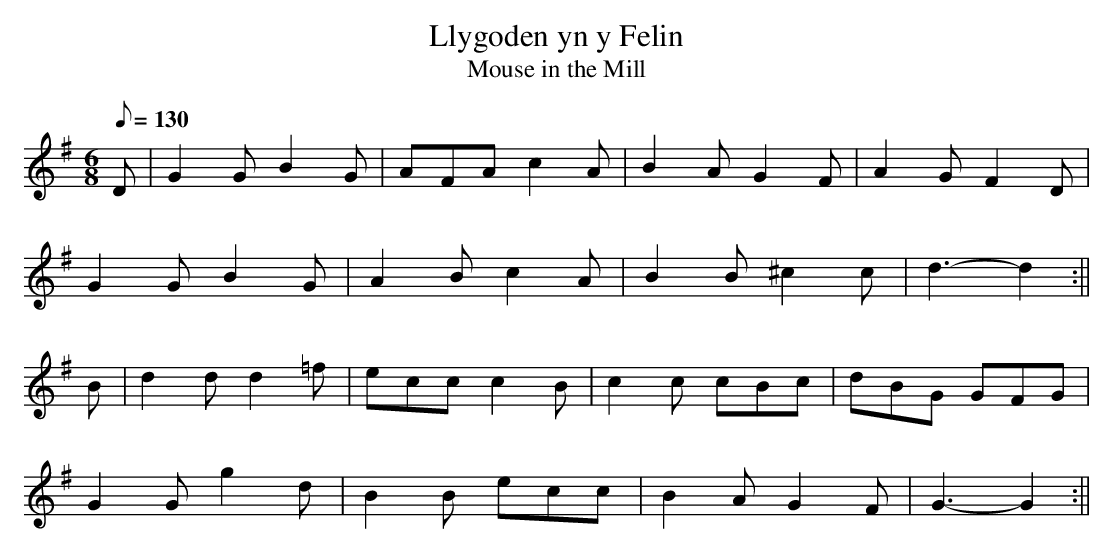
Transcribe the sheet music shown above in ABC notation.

X:1
T:Llygoden yn y Felin
T:Mouse in the Mill
M:6/8
L:1/8
Q:130
K:G
D|G2GB2G|AFAc2A|B2AG2F|A2GF2D|
G2GB2G|A2Bc2A|B2B^c2c|d3-d2:||
B|d2dd2=f|eccc2B|c2c cBc|dBG GFG|
G2Gg2d|B2B ecc|B2AG2F|G3-G2:||
